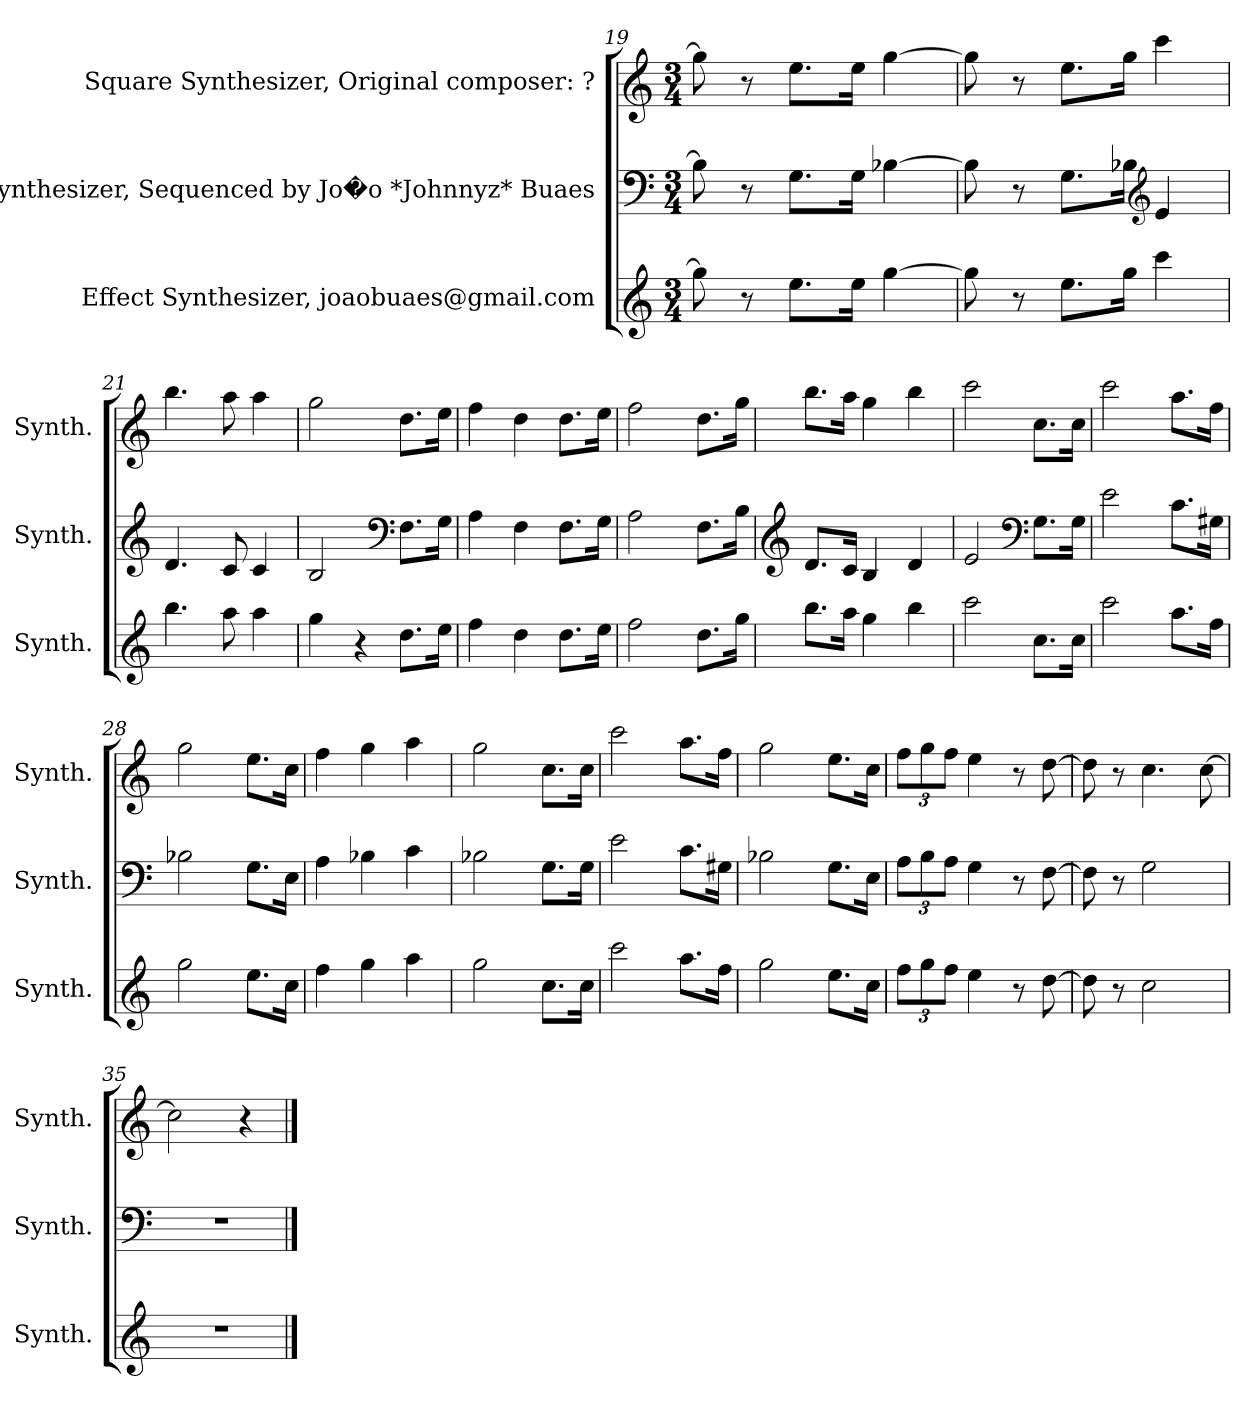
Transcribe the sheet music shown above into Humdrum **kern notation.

**kern	**kern	**kern
*part3	*part2	*part1
*staff3	*staff2	*staff1
*I"Effect Synthesizer, joaobuaes@gmail.com	*I"Square Synthesizer, Sequenced by Jo�o *Johnnyz* Buaes	*I"Square Synthesizer, Original composer: ?
*I'Synth.	*I'Synth.	*I'Synth.
*clefG2	*clefF4	*clefG2
*k[]	*k[]	*k[]
*M3/4	*M3/4	*M3/4
=19	=19	=19
8gg\]	8B-\]	8gg\]
8r	8r	8r
8.ee\L	8.G\L	8.ee\L
16ee\Jk	16G\Jk	16ee\Jk
[4gg\	[4B-X\	[4gg\
=20	=20	=20
8gg\]	8B-\]	8gg\]
8r	8r	8r
8.ee\L	8.G\L	8.ee\L
16gg\Jk	16B-X\Jk	16gg\Jk
*	*clefG2	*
4ccc\	4e/	4ccc\
=21	=21	=21
4.bb\	4.d/	4.bb\
8aa\	8c/	8aa\
4aa\	4c/	4aa\
=22	=22	=22
4gg\	2B/	2gg\
4r	.	.
*	*clefF4	*
8.dd\L	8.F\L	8.dd\L
16ee\Jk	16G\Jk	16ee\Jk
=23	=23	=23
4ff\	4A\	4ff\
4dd\	4F\	4dd\
8.dd\L	8.F\L	8.dd\L
16ee\Jk	16G\Jk	16ee\Jk
=24	=24	=24
2ff\	2A\	2ff\
8.dd\L	8.F\L	8.dd\L
16gg\Jk	16B\Jk	16gg\Jk
!!LO:PB:g=z
=25	=25	=25
*	*clefG2	*
8.bb\L	8.d/L	8.bb\L
16aa\Jk	16c/Jk	16aa\Jk
4gg\	4B/	4gg\
4bb\	4d/	4bb\
=26	=26	=26
2ccc\	2e/	2ccc\
*	*clefF4	*
8.cc\L	8.G\L	8.cc\L
16cc\Jk	16G\Jk	16cc\Jk
=27	=27	=27
2ccc\	2e\	2ccc\
8.aa\L	8.c\L	8.aa\L
16ff\Jk	16G#X\Jk	16ff\Jk
=28	=28	=28
2gg\	2B-X\	2gg\
8.ee\L	8.G\L	8.ee\L
16cc\Jk	16E\Jk	16cc\Jk
=29	=29	=29
4ff\	4A\	4ff\
4gg\	4B-X\	4gg\
4aa\	4c\	4aa\
=30	=30	=30
2gg\	2B-X\	2gg\
8.cc\L	8.G\L	8.cc\L
16cc\Jk	16G\Jk	16cc\Jk
=31	=31	=31
2ccc\	2e\	2ccc\
8.aa\L	8.c\L	8.aa\L
16ff\Jk	16G#X\Jk	16ff\Jk
=32	=32	=32
2gg\	2B-X\	2gg\
8.ee\L	8.G\L	8.ee\L
16cc\Jk	16E\Jk	16cc\Jk
!!LO:LB:g=z
=33	=33	=33
*Xbrackettup	*Xbrackettup	*Xbrackettup
12ff\L	12A\L	12ff\L
12gg\	12B\	12gg\
12ff\J	12A\J	12ff\J
4ee\	4G\	4ee\
8r	8r	8r
[8dd\	[8F\	[8dd\
=34	=34	=34
8dd\]	8F\]	8dd\]
8r	8r	8r
2cc\	2G\	4.cc\
.	.	[8cc\
=35	=35	=35
2.r	2.r	2cc\]
.	.	4r
==	==	==
*-	*-	*-
